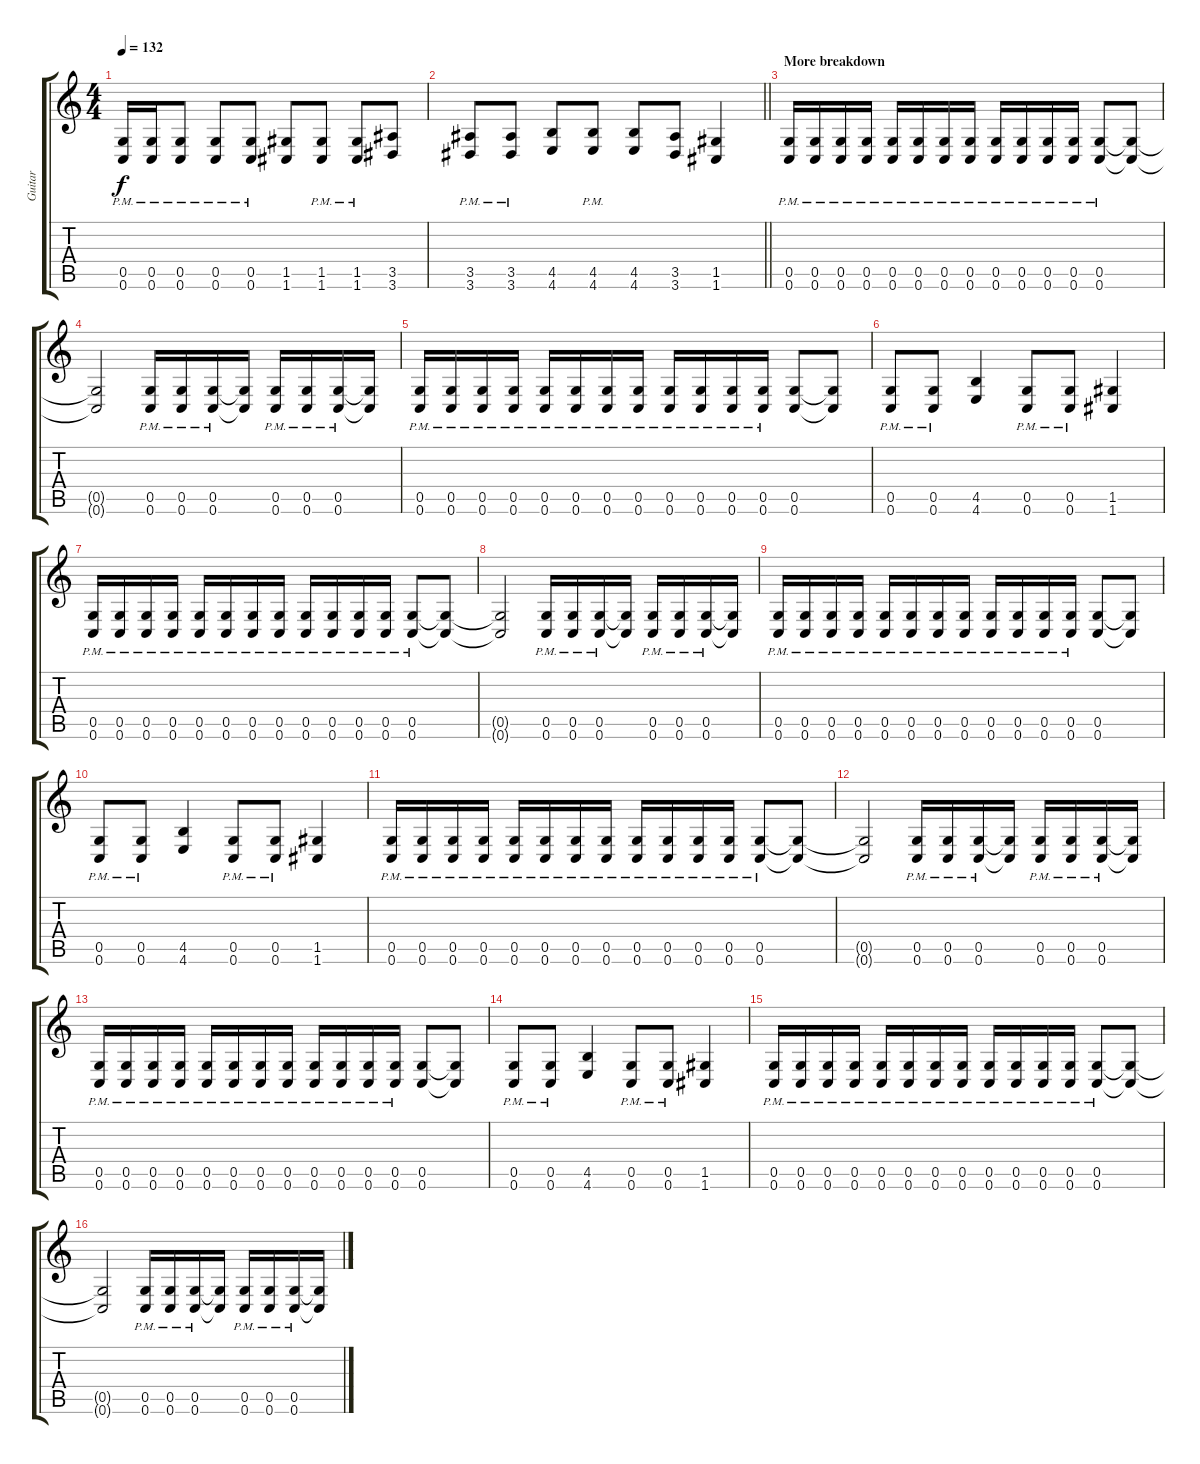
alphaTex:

\track ("Guitar" "Guitar") {instrument distortionguitar}
\staff {score tabs}
\tuning (D4 A3 F3 C3 G2 C2) {hide}
\ts (4 4)
\tempo 132
\clef g2
\ks c
(0.5{pm} 0.6{pm}).16{dy f} (0.5{pm} 0.6{pm}).16 (0.5{pm} 0.6{pm}).8 (0.5{pm} 0.6{pm}).8 (0.5{pm} 0.6{pm}).8 (1.5 1.6).8 (1.5{pm} 1.6{pm}).8 (1.5{pm} 1.6{pm}).8 (3.5 3.6).8 |
\barLineRight lightlight
(3.5{pm} 3.6{pm}).8 (3.5{pm} 3.6{pm}).8 (4.5 4.6).8 (4.5{pm} 4.6{pm}).8 (4.5 4.6).8 (3.5 3.6).8 (1.5 1.6).4 |
\section ("" "More breakdown")
(0.5{pm} 0.6{pm}).16 (0.5{pm} 0.6{pm}).16 (0.5{pm} 0.6{pm}).16 (0.5{pm} 0.6{pm}).16 (0.5{pm} 0.6{pm}).16 (0.5{pm} 0.6{pm}).16 (0.5{pm} 0.6{pm}).16 (0.5{pm} 0.6{pm}).16 (0.5{pm} 0.6{pm}).16 (0.5{pm} 0.6{pm}).16 (0.5{pm} 0.6{pm}).16 (0.5{pm} 0.6{pm}).16 (0.5{pm} 0.6{pm}).8 (0.5{t} 0.6{t}).8 |
(0.5{t} 0.6{t}).2 (0.5{pm} 0.6{pm}).16 (0.5{pm} 0.6{pm}).16 (0.5{pm} 0.6{pm}).16 (0.5{t} 0.6{t}).16 (0.5{pm} 0.6{pm}).16 (0.5{pm} 0.6{pm}).16 (0.5{pm} 0.6{pm}).16 (0.5{t} 0.6{t}).16 |
(0.5{pm} 0.6{pm}).16 (0.5{pm} 0.6{pm}).16 (0.5{pm} 0.6{pm}).16 (0.5{pm} 0.6{pm}).16 (0.5{pm} 0.6{pm}).16 (0.5{pm} 0.6{pm}).16 (0.5{pm} 0.6{pm}).16 (0.5{pm} 0.6{pm}).16 (0.5{pm} 0.6{pm}).16 (0.5{pm} 0.6{pm}).16 (0.5{pm} 0.6{pm}).16 (0.5{pm} 0.6{pm}).16 (0.5 0.6).8 (0.5{t} 0.6{t}).8 |
(0.5{pm} 0.6{pm}).8 (0.5{pm} 0.6{pm}).8 (4.5 4.6).4 (0.5{pm} 0.6{pm}).8 (0.5{pm} 0.6{pm}).8 (1.5 1.6).4 |
(0.5{pm} 0.6{pm}).16 (0.5{pm} 0.6{pm}).16 (0.5{pm} 0.6{pm}).16 (0.5{pm} 0.6{pm}).16 (0.5{pm} 0.6{pm}).16 (0.5{pm} 0.6{pm}).16 (0.5{pm} 0.6{pm}).16 (0.5{pm} 0.6{pm}).16 (0.5{pm} 0.6{pm}).16 (0.5{pm} 0.6{pm}).16 (0.5{pm} 0.6{pm}).16 (0.5{pm} 0.6{pm}).16 (0.5{pm} 0.6{pm}).8 (0.5{t} 0.6{t}).8 |
(0.5{t} 0.6{t}).2 (0.5{pm} 0.6{pm}).16 (0.5{pm} 0.6{pm}).16 (0.5{pm} 0.6{pm}).16 (0.5{t} 0.6{t}).16 (0.5{pm} 0.6{pm}).16 (0.5{pm} 0.6{pm}).16 (0.5{pm} 0.6{pm}).16 (0.5{t} 0.6{t}).16 |
(0.5{pm} 0.6{pm}).16 (0.5{pm} 0.6{pm}).16 (0.5{pm} 0.6{pm}).16 (0.5{pm} 0.6{pm}).16 (0.5{pm} 0.6{pm}).16 (0.5{pm} 0.6{pm}).16 (0.5{pm} 0.6{pm}).16 (0.5{pm} 0.6{pm}).16 (0.5{pm} 0.6{pm}).16 (0.5{pm} 0.6{pm}).16 (0.5{pm} 0.6{pm}).16 (0.5{pm} 0.6{pm}).16 (0.5 0.6).8 (0.5{t} 0.6{t}).8 |
(0.5{pm} 0.6{pm}).8 (0.5{pm} 0.6{pm}).8 (4.5 4.6).4 (0.5{pm} 0.6{pm}).8 (0.5{pm} 0.6{pm}).8 (1.5 1.6).4 |
(0.5{pm} 0.6{pm}).16 (0.5{pm} 0.6{pm}).16 (0.5{pm} 0.6{pm}).16 (0.5{pm} 0.6{pm}).16 (0.5{pm} 0.6{pm}).16 (0.5{pm} 0.6{pm}).16 (0.5{pm} 0.6{pm}).16 (0.5{pm} 0.6{pm}).16 (0.5{pm} 0.6{pm}).16 (0.5{pm} 0.6{pm}).16 (0.5{pm} 0.6{pm}).16 (0.5{pm} 0.6{pm}).16 (0.5{pm} 0.6{pm}).8 (0.5{t} 0.6{t}).8 |
(0.5{t} 0.6{t}).2 (0.5{pm} 0.6{pm}).16 (0.5{pm} 0.6{pm}).16 (0.5{pm} 0.6{pm}).16 (0.5{t} 0.6{t}).16 (0.5{pm} 0.6{pm}).16 (0.5{pm} 0.6{pm}).16 (0.5{pm} 0.6{pm}).16 (0.5{t} 0.6{t}).16 |
(0.5{pm} 0.6{pm}).16 (0.5{pm} 0.6{pm}).16 (0.5{pm} 0.6{pm}).16 (0.5{pm} 0.6{pm}).16 (0.5{pm} 0.6{pm}).16 (0.5{pm} 0.6{pm}).16 (0.5{pm} 0.6{pm}).16 (0.5{pm} 0.6{pm}).16 (0.5{pm} 0.6{pm}).16 (0.5{pm} 0.6{pm}).16 (0.5{pm} 0.6{pm}).16 (0.5{pm} 0.6{pm}).16 (0.5 0.6).8 (0.5{t} 0.6{t}).8 |
(0.5{pm} 0.6{pm}).8 (0.5{pm} 0.6{pm}).8 (4.5 4.6).4 (0.5{pm} 0.6{pm}).8 (0.5{pm} 0.6{pm}).8 (1.5 1.6).4 |
(0.5{pm} 0.6{pm}).16 (0.5{pm} 0.6{pm}).16 (0.5{pm} 0.6{pm}).16 (0.5{pm} 0.6{pm}).16 (0.5{pm} 0.6{pm}).16 (0.5{pm} 0.6{pm}).16 (0.5{pm} 0.6{pm}).16 (0.5{pm} 0.6{pm}).16 (0.5{pm} 0.6{pm}).16 (0.5{pm} 0.6{pm}).16 (0.5{pm} 0.6{pm}).16 (0.5{pm} 0.6{pm}).16 (0.5{pm} 0.6{pm}).8 (0.5{t} 0.6{t}).8 |
(0.5{t} 0.6{t}).2 (0.5{pm} 0.6{pm}).16 (0.5{pm} 0.6{pm}).16 (0.5{pm} 0.6{pm}).16 (0.5{t} 0.6{t}).16 (0.5{pm} 0.6{pm}).16 (0.5{pm} 0.6{pm}).16 (0.5{pm} 0.6{pm}).16 (0.5{t} 0.6{t}).16
